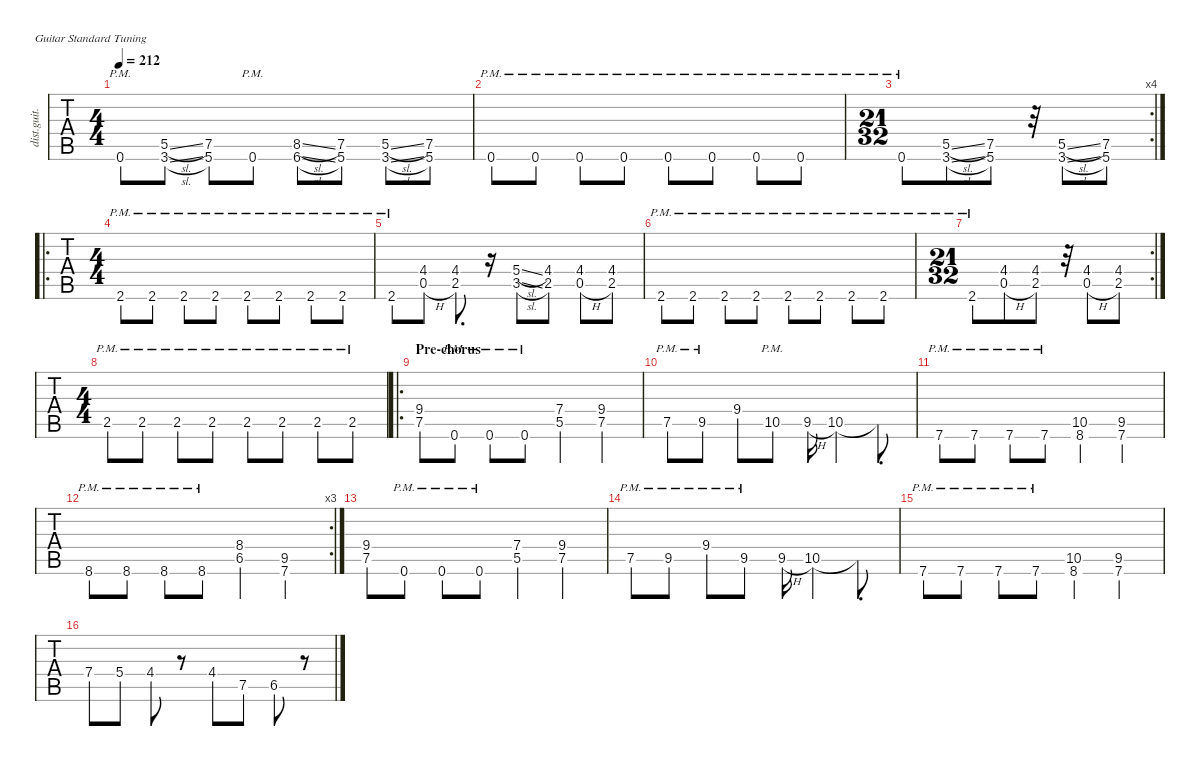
\defaultSystemsLayout 4
\hideDynamics
\bracketExtendMode nobrackets
\track ("Rhythm Guitar (Kirk)" "dist.guit.") {defaultSystemsLayout 4 multiBarRest instrument distortionguitar}
\staff {tabs}
\tuning (E4 B3 G3 D3 A2 E2)
\ts (4 4)
\tempo 212
\clef g2
\scale
0.2623
\ks c
0.6{pm}.8{dy mf} (3.6{sl} 5.5{sl}).8 (7.5 5.6).8 0.6{pm}.8 (6.6{sl acc #} 8.5{sl}).8 (7.5 5.6).8 (3.6{sl} 5.5{sl}).8 (7.5 5.6).8 |
\scale
0.25104 0.6{pm}.8 0.6{pm}.8 0.6{pm}.8 0.6{pm}.8 0.6{pm}.8 0.6{pm}.8 0.6{pm}.8 0.6{pm}.8 |
\rc 4
\ts (21 32)
\beaming (8 3 2)
\scale
0.25444 0.6{pm}.8 (3.6{sl} 5.5{sl}).8 (7.5 5.6).8 r.32 (3.6{sl} 5.5{sl}).8 (7.5 5.6).8 |
\ro
\ts (4 4)
\beaming (8 2 2 2 2)
\scale
0.23222 2.6{pm acc #}.8 2.6{pm acc #}.8 2.6{pm acc #}.8 2.6{pm acc #}.8 2.6{pm acc #}.8 2.6{pm acc #}.8 2.6{pm acc #}.8 2.6{pm acc #}.8 |
\scale
0.2623 2.6{pm acc #}.8 (4.4{acc #} 0.5{h}).8 (2.5 4.4{acc #}).8{d} r.16 (3.5{sl} 5.4{sl}).8 (2.5 4.4{acc #}).8 (0.5{h} 4.4{acc #}).8 (2.5 4.4{acc #}).8 |
\scale
0.25104 2.6{pm acc #}.8 2.6{pm acc #}.8 2.6{pm acc #}.8 2.6{pm acc #}.8 2.6{pm acc #}.8 2.6{pm acc #}.8 2.6{pm acc #}.8 2.6{pm acc #}.8 |
\rc 2
\ts (21 32)
\beaming (8 3 2)
\scale
0.25444 2.6{pm acc #}.8 (4.4{acc #} 0.5{h}).8 (2.5 4.4{acc #}).8 r.32 (4.4{acc #} 0.5{h}).8 (2.5 4.4{acc #}).8 |
\ts (4 4)
\beaming (8 2 2 2 2)
\scale
0.23222 2.5{pm}.8 2.5{pm}.8 2.5{pm}.8 2.5{pm}.8 2.5{pm}.8 2.5{pm}.8 2.5{pm}.8 2.5{pm}.8 |
\ro
\section ("" "Pre-chorus")
\scale
0.2623 (7.5 9.4).8 0.6{pm}.8 0.6{pm}.8 0.6{pm}.8 (5.5 7.4).4 (7.5 9.4).4 |
\scale
0.200665 7.5{pm}.8 9.5{pm acc #}.8 9.4.8 10.5{pm}.8 9.5{h acc #}.16 10.5.4 10.5{t}.8{d} |
\scale
0.2025 7.6{pm}.8 7.6{pm}.8 7.6{pm}.8 7.6{pm}.8 (8.6 10.5).4 (7.6 9.5{acc #}).4 |
\rc 3
\scale
0.184738 8.6{pm}.8 8.6{pm}.8 8.6{pm}.8 8.6{pm}.8 (6.5{acc #} 8.4{acc #}).4 (7.6 9.5{acc #}).4 |
\scale
0.208782 (7.5 9.4).8 0.6{pm}.8 0.6{pm}.8 0.6{pm}.8 (5.5 7.4).4 (7.5 9.4).4 |
\scale
0.203315 7.5{pm}.8 9.5{pm acc #}.8 9.4{pm}.8 9.5{pm acc #}.8 9.5{h acc #}.16 10.5.4 10.5{t}.8{d} |
\scale
0.266665 7.6{pm}.8 7.6{pm}.8 7.6{pm}.8 7.6{pm}.8 (8.6 10.5).4 (7.6 9.5{acc #}).4 |
\scale
0.244445 7.4.8 5.4.8 4.4{acc #}.8 r.8 4.4{acc #}.8 7.5.8 6.5{acc #}.8 r.8
